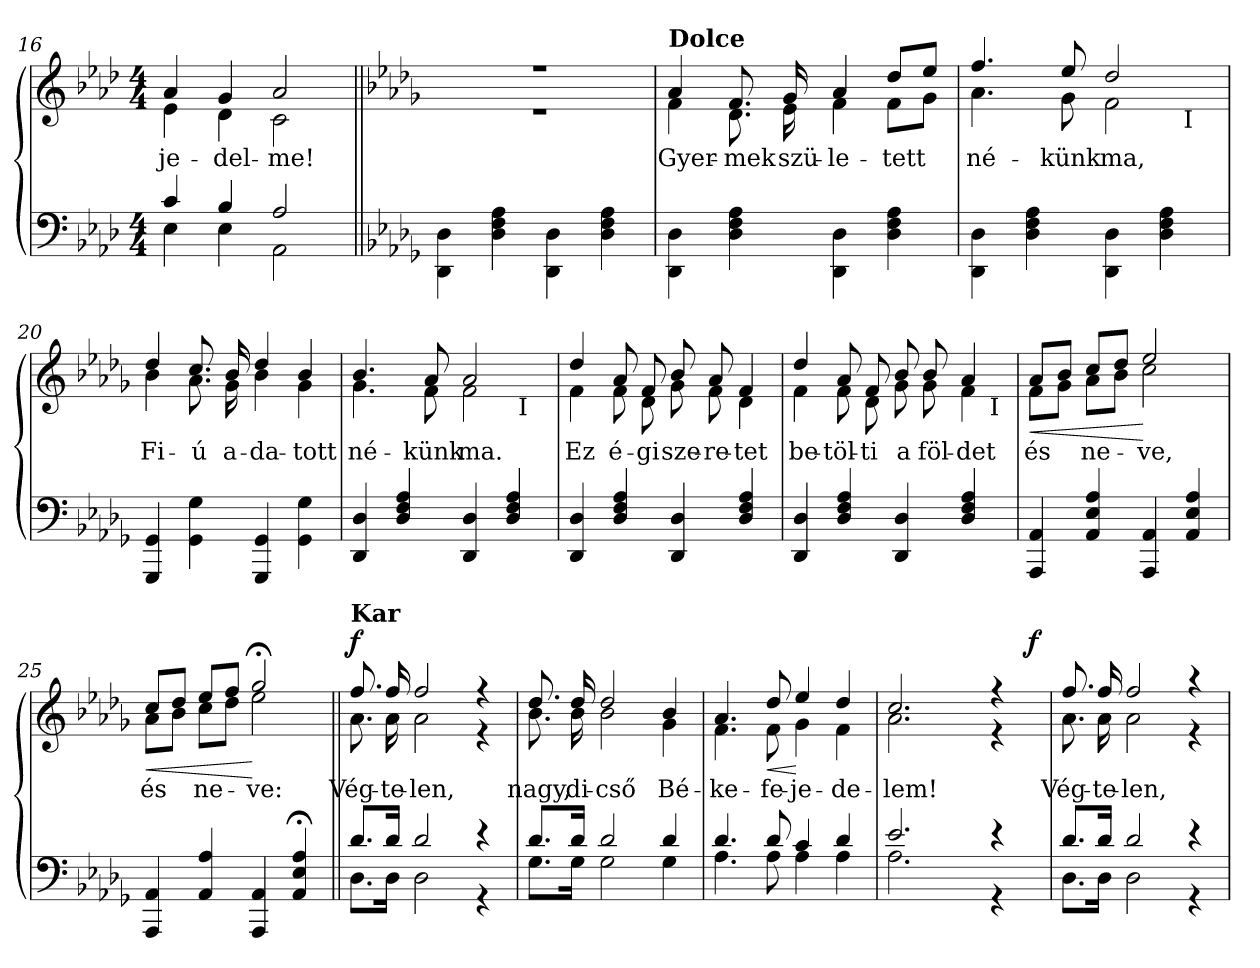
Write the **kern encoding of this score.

**kern	**kern	**text	**dynam
*part2	*part1	*part1	*part1
*staff2	*staff1	*staff1	*staff1
*clefF4	*clefG2	*	*
*k[b-e-a-d-]	*k[b-e-a-d-]	*	*
*A-:	*A-:	*	*
*M4/4	*M4/4	*	*
=16	=16	=16	=16
*^	*	*	*
!	!	!	!LO:LY:b	!
*	*	*^	*	*
4c/	4E-\	4a-/	4e-\	-je-	.
!	!	!	!	!LO:LY:b	!
4B-/	4E-\	4g/	4d-\	-del-	.
!	!	!	!	!LO:LY:b	!
2A-/	2AA-\	2a-/	2c\	-me!	.
*v	*v	*	*	*	*
!!LO:LB:g=z	!!
=17||	=17||	=17||	=17||	=17||
*k[b-e-a-d-g-]	*k[b-e-a-d-g-]	*	*	*
*D-:	*D-:	*	*	*
4DD-\ 4D-\	1r	1r	.	.
4D-\ 4F\ 4A-\	.	.	.	.
4DD-\ 4D-\	.	.	.	.
4D-\ 4F\ 4A-\	.	.	.	.
=18	=18	=18	=18	=18
!	!LO:TX:a:B:t=Dolce	!	!	!
!	!	!	!LO:LY:b	!
4DD-\ 4D-\	4a-/	4f\	Gyer-	.
!	!	!	!LO:LY:b	!
4D-\ 4F\ 4A-\	8.f/	8.d-\	-mek	.
!	!	!	!LO:LY:b	!
.	16g-/	16e-\	szü-	.
!	!	!	!LO:LY:b	!
4DD-\ 4D-\	4a-/	4f\	-le-	.
!	!	!	!LO:LY:b	!
4D-\ 4F\ 4A-\	8dd-/L	8f\L	-tett	.
.	8ee-/J	8g-\J	.	.
*	*v	*v	*	*
=19	=19	=19	=19
*	*^	*	*
!	!	!	!LO:LY:b	!
*	*	*^	*	*
4DD-\ 4D-\	4.ff/	4.a-\	2ryy	né-	.
4D-\ 4F\ 4A-\	.	.	.	.	.
!	!	!	!	!LO:LY:b	!
.	8ee-/	8g-\	.	-künk	.
!	!	!	!	!LO:LY:b	!
4DD-\ 4D-\	2dd-/	2f\	4ryy	ma,	.
4D-\ 4F\ 4A-\	.	.	16ryy	.	.
!	!	!	!LO:TX:b:t=I	!	!
.	.	.	8.ryy	.	.
*	*v	*v	*v	*	*
=20	=20	=20	=20
*	*^	*	*
*	*	*^	*	*
!	!	!	!	!LO:LY:b	!
*	*	*v	*v	*	*
4GGG-/ 4GG-/	4dd-/	4b-\	Fi-	.
!	!	!	!LO:LY:b	!
4GG-\ 4G-\	8.cc/	8.a-\	-ú	.
!	!	!	!LO:LY:b	!
.	16b-/	16g-\	a-	.
!	!	!	!LO:LY:b	!
4GGG-/ 4GG-/	4dd-/	4b-\	-da-	.
!	!	!	!LO:LY:b	!
4GG-\ 4G-\	4b-/	4g-\	-tott	.
*	*v	*v	*	*
=21	=21	=21	=21
*	*^	*	*
!	!	!	!LO:LY:b	!
*	*	*^	*	*
4DD-/ 4D-/	4.b-/	4.g-\	2ryy	né-	.
4D-/ 4F/ 4A-/	.	.	.	.	.
!	!	!	!	!LO:LY:b	!
.	8a-/	8f\	.	-künk	.
!	!	!	!	!LO:LY:b	!
4DD-/ 4D-/	2a-/	2f\	4ryy	ma.	.
4D-/ 4F/ 4A-/	.	.	32ryy	.	.
!	!	!	!LO:TX:b:t=I	!	!
.	.	.	8..ryy	.	.
*	*v	*v	*v	*	*
!!LO:LB:g=z
=22	=22	=22	=22
*	*^	*	*
*	*	*^	*	*
!	!	!	!	!LO:LY:b	!
*	*	*v	*v	*	*
4DD-/ 4D-/	4dd-/	4f\	Ez	.
!	!	!	!LO:LY:b	!
4D-/ 4F/ 4A-/	8a-/	8f\	é-	.
!	!	!	!LO:LY:b	!
.	8f/	8d-\	-gi	.
!	!	!	!LO:LY:b	!
4DD-/ 4D-/	8b-/	8g-\	sze-	.
!	!	!	!LO:LY:b	!
.	8a-/	8f\	-re-	.
!	!	!	!LO:LY:b	!
4D-/ 4F/ 4A-/	4f/	4d-\	-tet	.
*	*v	*v	*	*
=23	=23	=23	=23
*	*^	*	*
!	!	!	!LO:LY:b	!
*	*	*^	*	*
4DD-/ 4D-/	4dd-/	4f\	2..ryy	be-	.
!	!	!	!	!LO:LY:b	!
4D-/ 4F/ 4A-/	8a-/	8f\	.	-töl-	.
!	!	!	!	!LO:LY:b	!
.	8f/	8d-\	.	-ti	.
!	!	!	!	!LO:LY:b	!
4DD-/ 4D-/	8b-/	8g-\	.	a	.
!	!	!	!	!LO:LY:b	!
.	8b-/	8g-\	.	föl-	.
!	!	!	!	!LO:LY:b	!
4D-/ 4F/ 4A-/	4a-/	4f\	.	-det	.
!	!	!	!LO:TX:b:t=I	!	!
.	.	.	8ryy	.	.
*	*v	*v	*v	*	*
=24	=24	=24	=24
*	*^	*	*
*	*	*^	*	*
!	!	!	!	!LO:LY:b	!LO:HP:b
*	*	*v	*v	*	*
4AAA-/ 4AA-/	8a-/L	8f\L	és	<
.	8b-/J	8g-\J	.	.
!	!	!	!LO:LY:b	!
4AA-/ 4E-/ 4A-/	8cc/L	8a-\L	ne-	.
.	8dd-/J	8b-\J	.	.
!	!	!	!LO:LY:b	!
4AAA-/ 4AA-/	2ee-/	2cc\	-ve,	[
4AA-/ 4E-/ 4A-/	.	.	.	.
=25	=25	=25	=25	=25
!	!	!	!LO:LY:b	!LO:HP:b
4AAA-/ 4AA-/	8cc/L	8a-\L	és	<
.	8dd-/J	8b-\J	.	.
!	!	!	!LO:LY:b	!
4AA-/ 4A-/	8ee-/L	8cc\L	ne-	.
.	8ff/J	8dd-\J	.	.
!	!	!	!LO:LY:b	!
4AAA-/ 4AA-/	2gg-;/	2ee-\	-ve:	[
4AA-/; 4E-/; 4A-/;	.	.	.	.
!!LO:PB:g=z	!!
=26||	=26||	=26||	=26||	=26||
*^	*	*	*	*
!	!	!LO:TX:a:B:t=Kar	!	!	!
!	!	!	!	!LO:LY:b	!LO:DY:a
8.d-/L	8.D-\L	8.ff/	8.a-\	Vég-	f
!	!	!	!	!LO:LY:b	!
16d-/Jk	16D-\Jk	16ff/	16a-\	-te-	.
!	!	!	!	!LO:LY:b	!
2d-/	2D-\	2ff/	2a-\	-len,	.
4r	4r	4r	4r	.	.
=27	=27	=27	=27	=27	=27
!	!	!	!	!LO:LY:b	!
8.d-/L	8.G-\L	8.dd-/	8.b-\	nagy,	.
!	!	!	!	!LO:LY:b	!
16d-/Jk	16G-\Jk	16dd-/	16b-\	di-	.
!	!	!	!	!LO:LY:b	!
2d-/	2G-\	2dd-/	2b-\	-cső	.
!	!	!	!	!LO:LY:b	!
4d-/	4G-\	4b-/	4g-\	Bé-	.
=28	=28	=28	=28	=28	=28
!	!	!	!	!LO:LY:b	!
4.d-/	4.A-\	4.a-/	4.f\	-ke-	.
!	!	!	!	!LO:LY:b	!LO:HP:b
8d-/	8A-\	8dd-/	8f\	-fe-	<
!	!	!	!	!LO:LY:b	!
4c/	4A-\	4ee-/	4g-\	-je-	[
!	!	!	!	!LO:LY:b	!
4d-/	4A-\	4dd-/	4f\	-de-	.
*	*	*v	*v	*	*
=29	=29	=29	=29	=29
*	*	*^	*	*
!	!	!	!	!LO:LY:b	!
*	*	*	*^	*	*
2.e-/	2.A-\	2.cc/	2.a-\	2ryy	-lem!	.
.	.	.	.	4ryy	.	.
4r	4r	4r	4r	8ryy	.	.
.	.	.	.	32ryy	.	.
!	!	!	!	!	!	!LO:DY:a
.	.	.	.	16.ryy	.	f
*	*	*v	*v	*v	*	*
=30	=30	=30	=30	=30
*	*	*^	*	*
*	*	*	*^	*	*
!	!	!	!	!	!LO:LY:b	!
*	*	*	*v	*v	*	*
8.d-/L	8.D-\L	8.ff/	8.a-\	Vég-	.
!	!	!	!	!LO:LY:b	!
16d-/Jk	16D-\Jk	16ff/	16a-\	-te-	.
!	!	!	!	!LO:LY:b	!
2d-/	2D-\	2ff/	2a-\	-len,	.
4r	4r	4r	4r	.	.
*v	*v	*	*	*	*
*	*v	*v	*	*
=	=	=	=
*-	*-	*-	*-
